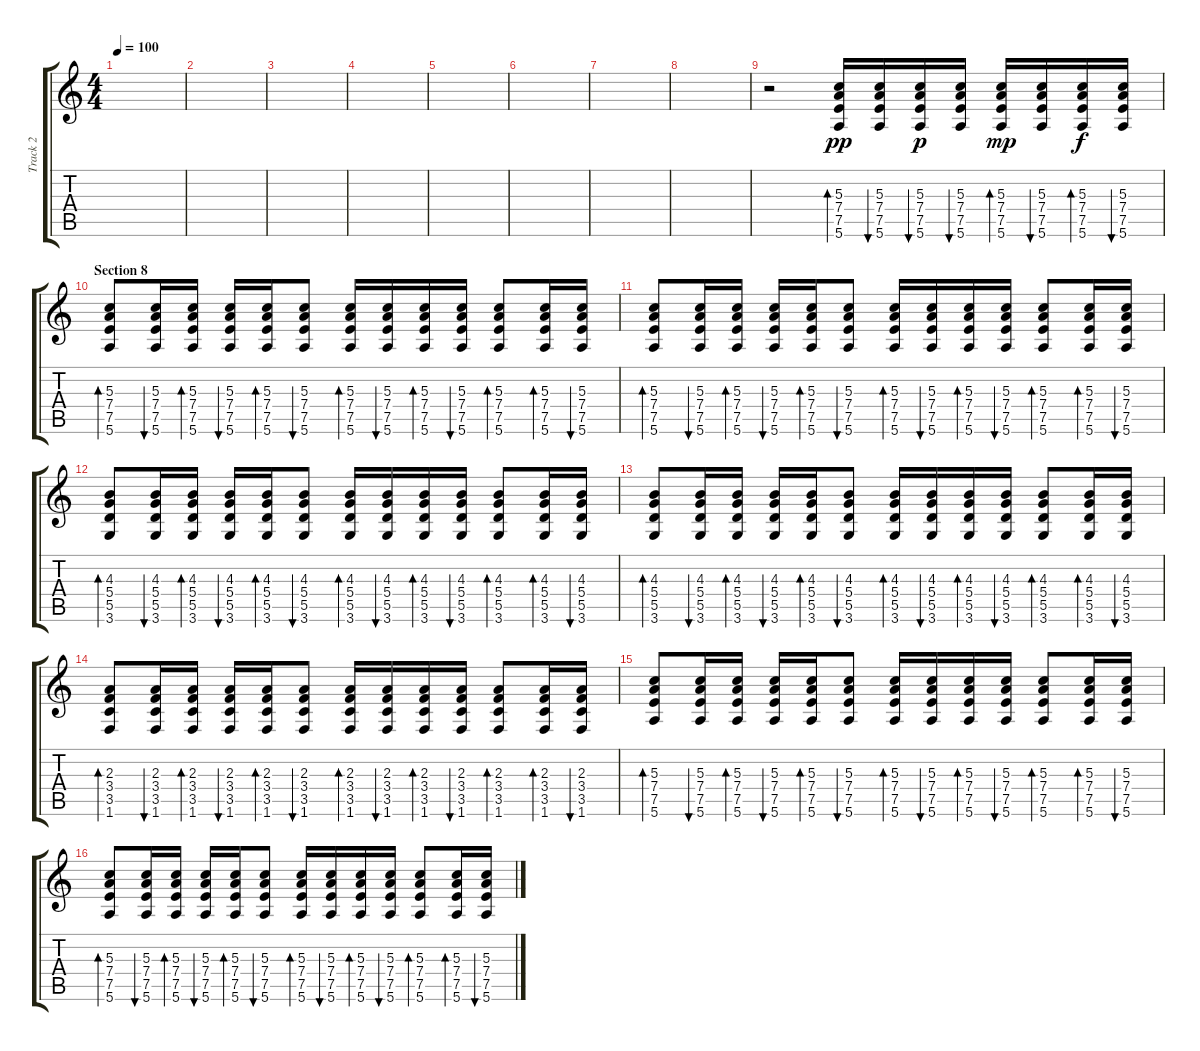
\track ("Track 2" "Track 2") {instrument acousticguitarsteel}
\staff {score tabs}
\tuning (E4 B3 G3 D3 A2 E2) {hide}
\ts (4 4)
\tempo 100
\clef g2
\ks c
|
|
|
|
|
|
|
|
r.2 (5.3 7.4 7.5 5.6).16{bd 60 dy pp} (5.3 7.4 7.5 5.6).16{bu 60} (5.3 7.4 7.5 5.6).16{bu 60 dy p} (5.3 7.4 7.5 5.6).16{bu 60} (5.3 7.4 7.5 5.6).16{bd 60 dy mp} (5.3 7.4 7.5 5.6).16{bu 60} (5.3 7.4 7.5 5.6).16{bd 60 dy f} (5.3 7.4 7.5 5.6).16{bu 60} |
\section ("" "Section 8")
(5.3 7.4 7.5 5.6).8{bd 60} (5.3 7.4 7.5 5.6).16{bu 60} (5.3 7.4 7.5 5.6).16{bd 60} (5.3 7.4 7.5 5.6).16{bu 60} (5.3 7.4 7.5 5.6).16{bd 60} (5.3 7.4 7.5 5.6).8{bu 60} (5.3 7.4 7.5 5.6).16{bd 60} (5.3 7.4 7.5 5.6).16{bu 60} (5.3 7.4 7.5 5.6).16{bd 60} (5.3 7.4 7.5 5.6).16{bu 60} (5.3 7.4 7.5 5.6).8{bd 60} (5.3 7.4 7.5 5.6).16{bd 60} (5.3 7.4 7.5 5.6).16{bu 60} |
(5.3 7.4 7.5 5.6).8{bd 60} (5.3 7.4 7.5 5.6).16{bu 60} (5.3 7.4 7.5 5.6).16{bd 60} (5.3 7.4 7.5 5.6).16{bu 60} (5.3 7.4 7.5 5.6).16{bd 60} (5.3 7.4 7.5 5.6).8{bu 60} (5.3 7.4 7.5 5.6).16{bd 60} (5.3 7.4 7.5 5.6).16{bu 60} (5.3 7.4 7.5 5.6).16{bd 60} (5.3 7.4 7.5 5.6).16{bu 60} (5.3 7.4 7.5 5.6).8{bd 60} (5.3 7.4 7.5 5.6).16{bd 60} (5.3 7.4 7.5 5.6).16{bu 60} |
(4.3 5.4 5.5 3.6).8{bd 60} (4.3 5.4 5.5 3.6).16{bu 60} (4.3 5.4 5.5 3.6).16{bd 60} (4.3 5.4 5.5 3.6).16{bu 60} (4.3 5.4 5.5 3.6).16{bd 60} (4.3 5.4 5.5 3.6).8{bu 60} (4.3 5.4 5.5 3.6).16{bd 60} (4.3 5.4 5.5 3.6).16{bu 60} (4.3 5.4 5.5 3.6).16{bd 60} (4.3 5.4 5.5 3.6).16{bu 60} (4.3 5.4 5.5 3.6).8{bd 60} (4.3 5.4 5.5 3.6).16{bd 60} (4.3 5.4 5.5 3.6).16{bu 60} |
(4.3 5.4 5.5 3.6).8{bd 60} (4.3 5.4 5.5 3.6).16{bu 60} (4.3 5.4 5.5 3.6).16{bd 60} (4.3 5.4 5.5 3.6).16{bu 60} (4.3 5.4 5.5 3.6).16{bd 60} (4.3 5.4 5.5 3.6).8{bu 60} (4.3 5.4 5.5 3.6).16{bd 60} (4.3 5.4 5.5 3.6).16{bu 60} (4.3 5.4 5.5 3.6).16{bd 60} (4.3 5.4 5.5 3.6).16{bu 60} (4.3 5.4 5.5 3.6).8{bd 60} (4.3 5.4 5.5 3.6).16{bd 60} (4.3 5.4 5.5 3.6).16{bu 60} |
(2.3 3.4 3.5 1.6).8{bd 60} (2.3 3.4 3.5 1.6).16{bu 60} (2.3 3.4 3.5 1.6).16{bd 60} (2.3 3.4 3.5 1.6).16{bu 60} (2.3 3.4 3.5 1.6).16{bd 60} (2.3 3.4 3.5 1.6).8{bu 60} (2.3 3.4 3.5 1.6).16{bd 60} (2.3 3.4 3.5 1.6).16{bu 60} (2.3 3.4 3.5 1.6).16{bd 60} (2.3 3.4 3.5 1.6).16{bu 60} (2.3 3.4 3.5 1.6).8{bd 60} (2.3 3.4 3.5 1.6).16{bd 60} (2.3 3.4 3.5 1.6).16{bu 60} |
(5.3 7.4 7.5 5.6).8{bd 60} (5.3 7.4 7.5 5.6).16{bu 60} (5.3 7.4 7.5 5.6).16{bd 60} (5.3 7.4 7.5 5.6).16{bu 60} (5.3 7.4 7.5 5.6).16{bd 60} (5.3 7.4 7.5 5.6).8{bu 60} (5.3 7.4 7.5 5.6).16{bd 60} (5.3 7.4 7.5 5.6).16{bu 60} (5.3 7.4 7.5 5.6).16{bd 60} (5.3 7.4 7.5 5.6).16{bu 60} (5.3 7.4 7.5 5.6).8{bd 60} (5.3 7.4 7.5 5.6).16{bd 60} (5.3 7.4 7.5 5.6).16{bu 60} |
(5.3 7.4 7.5 5.6).8{bd 60} (5.3 7.4 7.5 5.6).16{bu 60} (5.3 7.4 7.5 5.6).16{bd 60} (5.3 7.4 7.5 5.6).16{bu 60} (5.3 7.4 7.5 5.6).16{bd 60} (5.3 7.4 7.5 5.6).8{bu 60} (5.3 7.4 7.5 5.6).16{bd 60} (5.3 7.4 7.5 5.6).16{bu 60} (5.3 7.4 7.5 5.6).16{bd 60} (5.3 7.4 7.5 5.6).16{bu 60} (5.3 7.4 7.5 5.6).8{bd 60} (5.3 7.4 7.5 5.6).16{bd 60} (5.3 7.4 7.5 5.6).16{bu 60}
